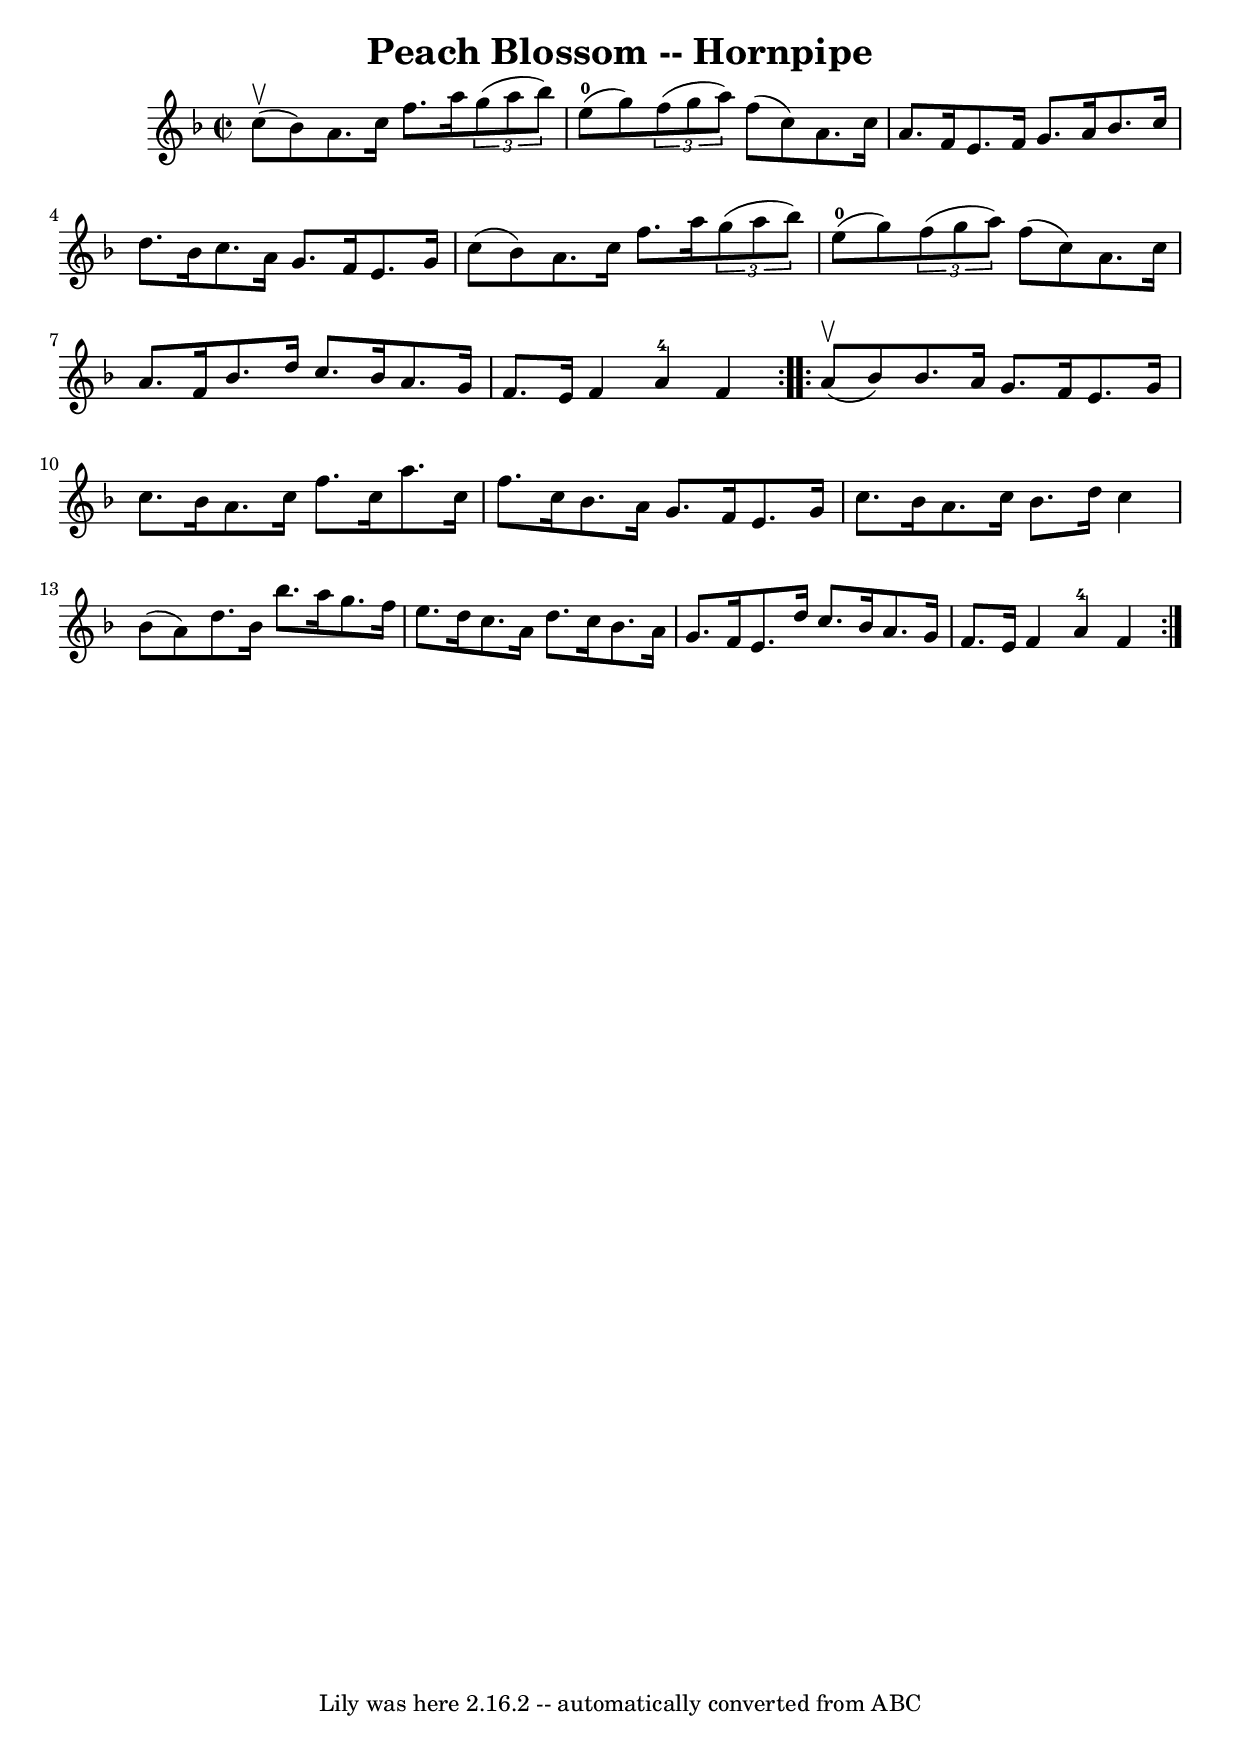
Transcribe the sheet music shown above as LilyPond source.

\version "2.16.2"
\include "Mammoth.ily"
\header {
  %% book = "Cole's 1000 Fiddle Tunes"
  crossRefNumber = "1"
  footnotes = ""
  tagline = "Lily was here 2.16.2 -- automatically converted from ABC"
  title = "Peach Blossom -- Hornpipe"

}
voicedefault =  {



  \repeat volta 2 {

    \override Staff.TimeSignature #'style = #'C
    \time 2/2 
    \key f \major
    c''8 (^\upbow bes'8) |
    a'8. c''16 
    f''8. a''16    \times 2/3 { g''8 (a''8 bes''8) 
			      } e''8 
    -0(g''8) |
    \times 2/3 { f''8 (g''8 a''8) 
	       } f''8 (
    c''8) a'8. c''16 a'8. f'16  |
    e'8. f'16 g'8.   
    a'16 bes'8. c''16 d''8. bes'16  |
    c''8. a'16 g'8.   
    f'16 e'8. g'16 c''8 (bes'8) |
    a'8. c''16 f''8. 
    a''16    \times 2/3 { g''8 (a''8 bes''8) 
			} e''8-0(g''8  
    -) |
    \times 2/3 { f''8 (g''8 a''8) 
	       } f''8 (c''8)   
    a'8. c''16 a'8. f'16  |
    bes'8. d''16 c''8. bes'16  
    a'8. g'16 f'8. e'16  |
    f'4 a'4-4 f'4  
  }     

  \repeat volta 2 {
    a'8 (^\upbow bes'8) |
    bes'8. a'16    
    g'8. f'16 e'8. g'16 c''8. bes'16  |
    a'8. c''16    
    f''8. c''16 a''8. c''16 f''8. c''16  |
    bes'8. a'16 
    g'8. f'16 e'8. g'16 c''8. bes'16  |
    a'8. c''16    
    bes'8. d''16 c''4 bes'8 (a'8) |
    d''8. bes'16    
    bes''8. a''16 g''8. f''16 e''8. d''16  |
    c''8. a'16  
    d''8. c''16 bes'8. a'16 g'8. f'16  |
    e'8. d''16  
    c''8. bes'16 a'8. g'16 f'8. e'16  |
    f'4 a'4-4   
    f'4  
  }   

}

\score{
  <<

    \context Staff="default"
    {
      \voicedefault 
      
    }

  >>
  \layout {
    
  }
  \midi {
  }

}
